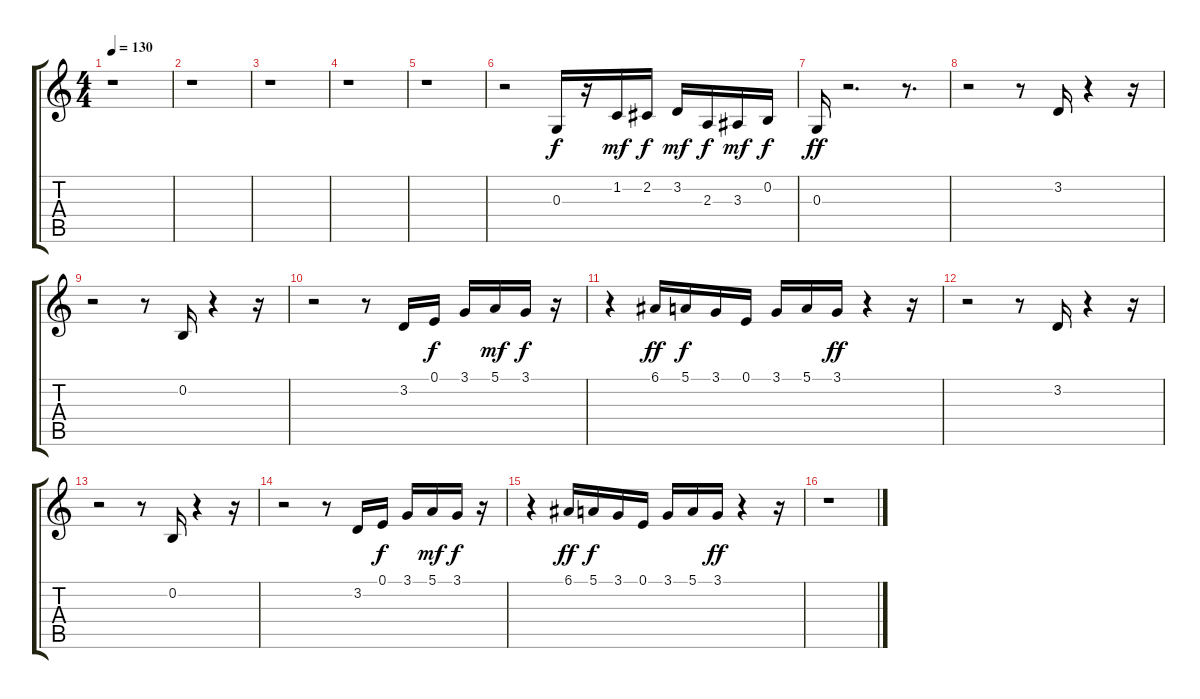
\track "" {instrument tenorsax}
\staff {score tabs}
\tuning (E4 B3 G3 D3 A2 E2) {hide}
\ts (4 4)
\tempo 130
\clef g2
\ks c
r.1{dy f} |
r.1 |
r.1 |
r.1 |
r.1 |
r.2 0.3.16 r.16 1.2.16{dy mf} 2.2.16{dy f} 3.2.16{dy mf} 2.3.16{dy f} 3.3.16{dy mf} 0.2.16{dy f} |
0.3.16{dy ff} r.2{d} r.8{d} |
r.2 r.8 3.2.16 r.4 r.16 |
r.2 r.8 0.2.16 r.4 r.16 |
r.2 r.8 3.2.16 0.1.16{dy f} 3.1.16 5.1.16{dy mf} 3.1.16{dy f} r.16 |
r.4 6.1.16{dy ff} 5.1.16{dy f} 3.1.16 0.1.16 3.1.16 5.1.16 3.1.16{dy ff} r.4 r.16 |
r.2 r.8 3.2.16 r.4 r.16 |
r.2 r.8 0.2.16 r.4 r.16 |
r.2 r.8 3.2.16 0.1.16{dy f} 3.1.16 5.1.16{dy mf} 3.1.16{dy f} r.16 |
r.4 6.1.16{dy ff} 5.1.16{dy f} 3.1.16 0.1.16 3.1.16 5.1.16 3.1.16{dy ff} r.4 r.16 |
r.1
